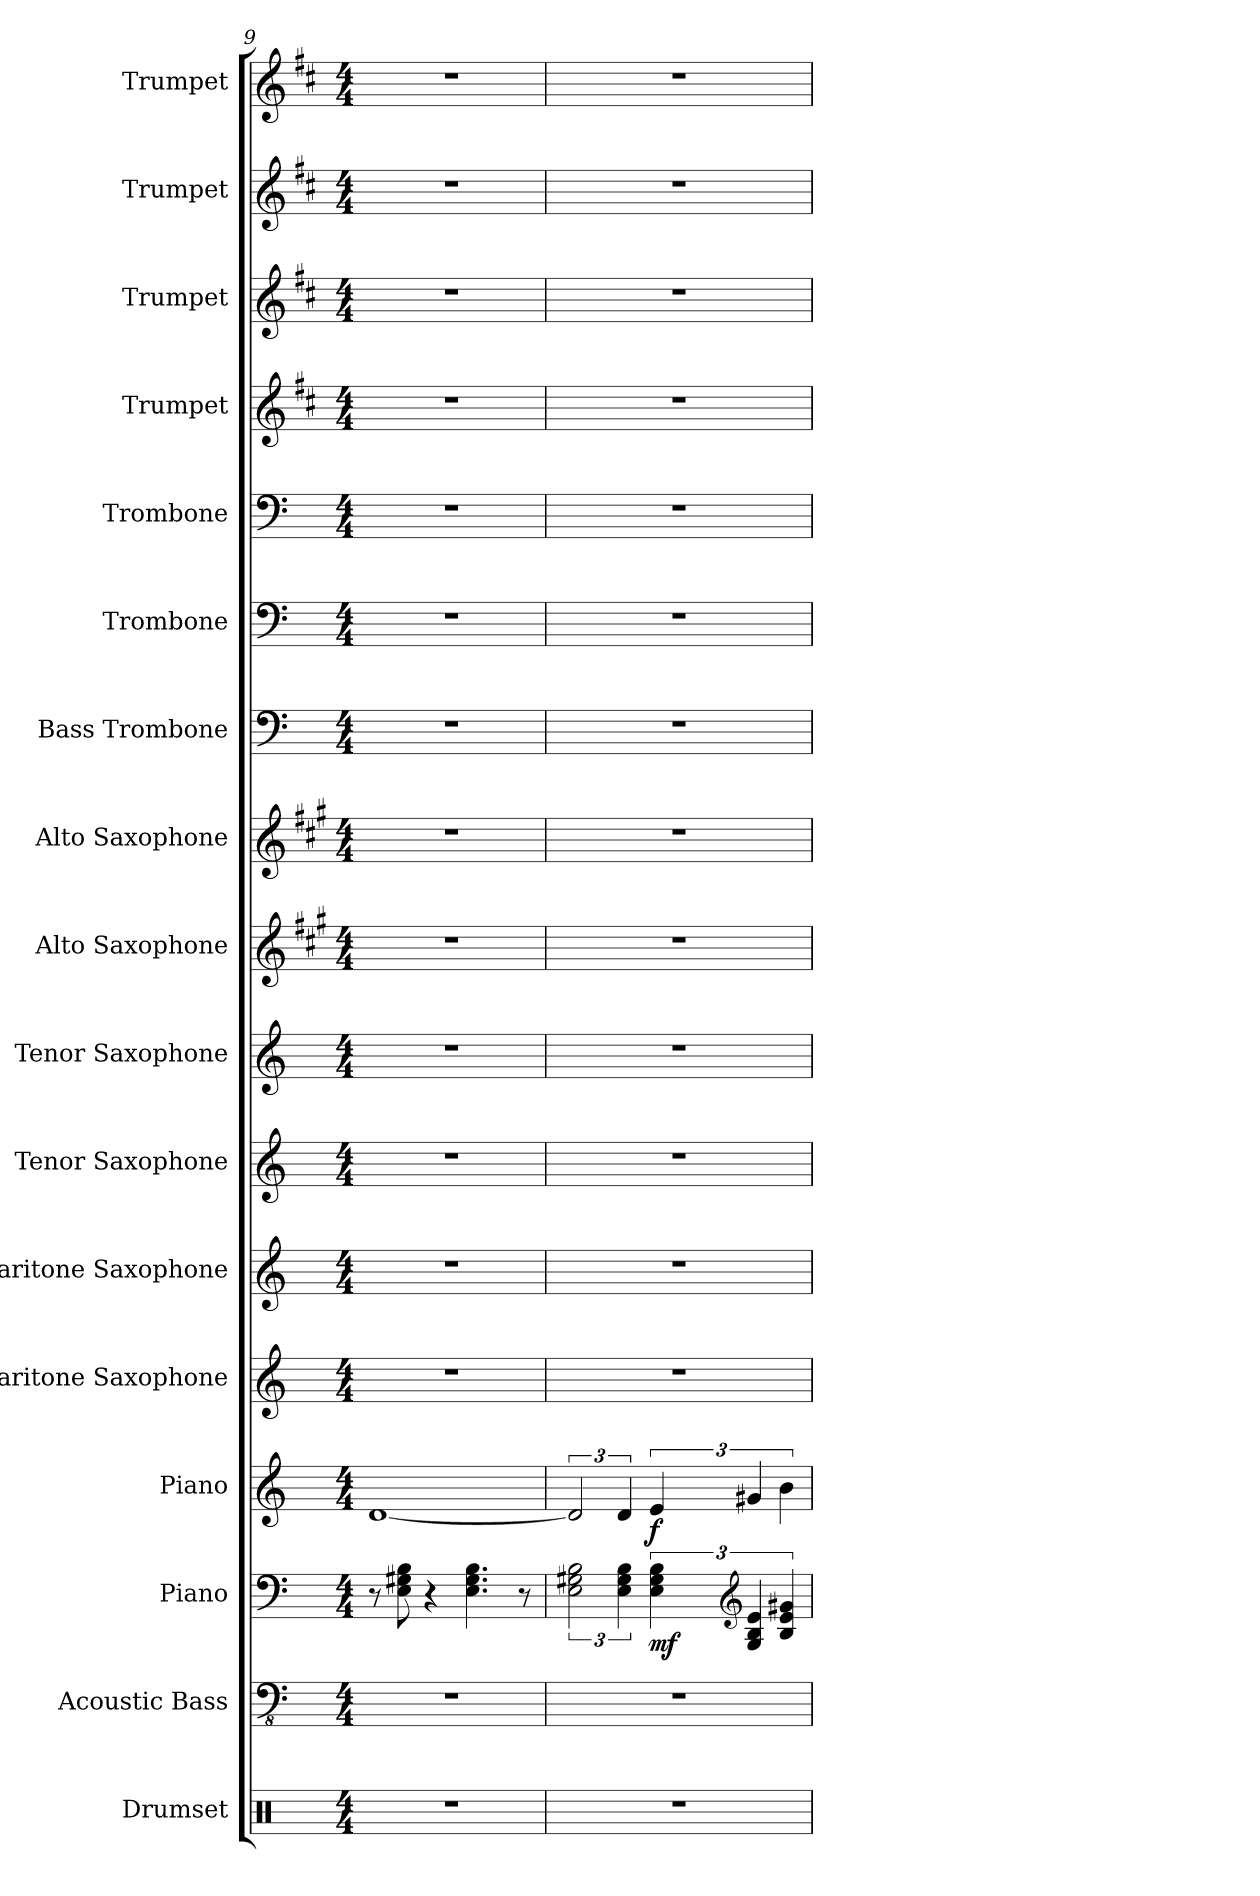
**kern	**kern	**kern	**dynam	**kern	**dynam	**kern	**kern	**kern	**kern	**kern	**kern	**kern	**kern	**kern	**kern	**kern	**kern	**kern
*part17	*part16	*part15	*part15	*part14	*part14	*part13	*part12	*part11	*part10	*part9	*part8	*part7	*part6	*part5	*part4	*part3	*part2	*part1
*staff17	*staff16	*staff15	*staff15	*staff14	*staff14	*staff13	*staff12	*staff11	*staff10	*staff9	*staff8	*staff7	*staff6	*staff5	*staff4	*staff3	*staff2	*staff1
*I"Drumset	*I"Acoustic Bass	*I"Piano	*	*I"Piano	*	*I"Baritone Saxophone	*I"Baritone Saxophone	*I"Tenor Saxophone	*I"Tenor Saxophone	*I"Alto Saxophone	*I"Alto Saxophone	*I"Bass Trombone	*I"Trombone	*I"Trombone	*I"Trumpet	*I"Trumpet	*I"Trumpet	*I"Trumpet
*I'Drs.	*I'Bass	*I'Pno.	*	*I'Pno.	*	*I'Bar. Sax.	*I'Bar. Sax.	*I'T. Sax.	*I'T. Sax.	*I'A. Sax.	*I'A. Sax.	*I'B. Tbn.	*I'Tbn.	*I'Tbn.	*I'Tpt.	*I'Tpt.	*I'Tpt.	*I'Tpt.
*clefX	*clefFv4	*clefF4	*	*clefG2	*	*clefG2	*clefG2	*clefG2	*clefG2	*clefG2	*clefG2	*clefF4	*clefF4	*clefF4	*clefG2	*clefG2	*clefG2	*clefG2
*	*	*	*	*	*	*ITrd12c21	*ITrd12c21	*ITrd8c14	*ITrd8c14	*ITrd5c9	*ITrd5c9	*	*	*	*ITrd1c2	*ITrd1c2	*ITrd1c2	*ITrd1c2
*k[]	*k[]	*k[]	*	*k[]	*	*k[]	*k[]	*k[]	*k[]	*k[]	*k[]	*k[]	*k[]	*k[]	*k[]	*k[]	*k[]	*k[]
*M4/4	*M4/4	*M4/4	*	*M4/4	*	*M4/4	*M4/4	*M4/4	*M4/4	*M4/4	*M4/4	*M4/4	*M4/4	*M4/4	*M4/4	*M4/4	*M4/4	*M4/4
=9	=9	=9	=9	=9	=9	=9	=9	=9	=9	=9	=9	=9	=9	=9	=9	=9	=9	=9
1r	1r	8r	.	[1d	.	1r	1r	1r	1r	1r	1r	1r	1r	1r	1r	1r	1r	1r
.	.	8E\ 8G#X\ 8B\	.	.	.	.	.	.	.	.	.	.	.	.	.	.	.	.
.	.	4r	.	.	.	.	.	.	.	.	.	.	.	.	.	.	.	.
.	.	4.E\ 4.G#\ 4.B\	.	.	.	.	.	.	.	.	.	.	.	.	.	.	.	.
.	.	8r	.	.	.	.	.	.	.	.	.	.	.	.	.	.	.	.
=10	=10	=10	=10	=10	=10	=10	=10	=10	=10	=10	=10	=10	=10	=10	=10	=10	=10	=10
1r	1r	3E\ 3G#X\ 3B\	.	3d/]	.	1r	1r	1r	1r	1r	1r	1r	1r	1r	1r	1r	1r	1r
.	.	6E\ 6G#\ 6B\	.	6d/	.	.	.	.	.	.	.	.	.	.	.	.	.	.
!	!	!	!LO:DY:b	!	!LO:DY:b	!	!	!	!	!	!	!	!	!	!	!	!	!
.	.	6E\ 6G#\ 6B\	mf	6e/	f	.	.	.	.	.	.	.	.	.	.	.	.	.
*	*	*clefG2	*	*	*	*	*	*	*	*	*	*	*	*	*	*	*	*
.	.	6G#/ 6B/ 6e/	.	6g#X/	.	.	.	.	.	.	.	.	.	.	.	.	.	.
.	.	6B/ 6e/ 6g#X/	.	6b\	.	.	.	.	.	.	.	.	.	.	.	.	.	.
=	=	=	=	=	=	=	=	=	=	=	=	=	=	=	=	=	=	=
*-	*-	*-	*-	*-	*-	*-	*-	*-	*-	*-	*-	*-	*-	*-	*-	*-	*-	*-
